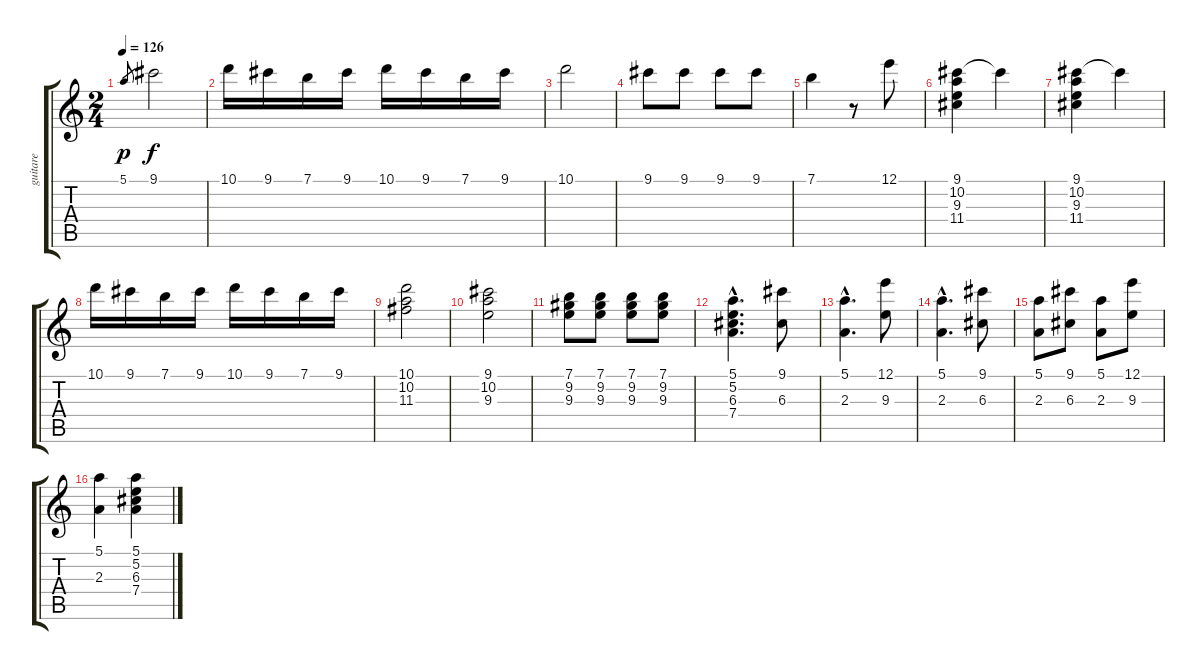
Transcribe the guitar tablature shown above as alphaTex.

\track ("guitare" "guitare") {instrument distortionguitar}
\staff {score tabs}
\tuning (E4 B3 G3 D3 A2 E2) {hide}
\ts (2 4)
\tempo 126
\clef g2
\ks c
5.1.8{gr dy p} 9.1.2{dy f} |
10.1.16 9.1.16 7.1.16 9.1.16 10.1.16 9.1.16 7.1.16 9.1.16 |
10.1.2 |
9.1.8 9.1.8 9.1.8 9.1.8 |
7.1.4 r.8 12.1.8 |
(9.1 10.2 9.3 11.4).4 9.1{t}.4 |
(9.1 10.2 9.3 11.4).4 9.1{t}.4 |
10.1.16 9.1.16 7.1.16 9.1.16 10.1.16 9.1.16 7.1.16 9.1.16 |
(10.1 10.2 11.3).2 |
(9.1 10.2 9.3).2 |
(7.1 9.2 9.3).8 (7.1 9.2 9.3).8 (7.1 9.2 9.3).8 (7.1 9.2 9.3).8 |
(5.1{hac} 5.2{hac} 6.3{hac} 7.4{hac}).4{d} (9.1 6.3).8 |
(5.1{hac} 2.3{hac}).4{d} (12.1 9.3).8 |
(5.1{hac} 2.3{hac}).4{d} (9.1 6.3).8 |
(5.1 2.3).8 (9.1 6.3).8 (5.1 2.3).8 (12.1 9.3).8 |
(5.1 2.3).4 (5.1 5.2 6.3 7.4).4
